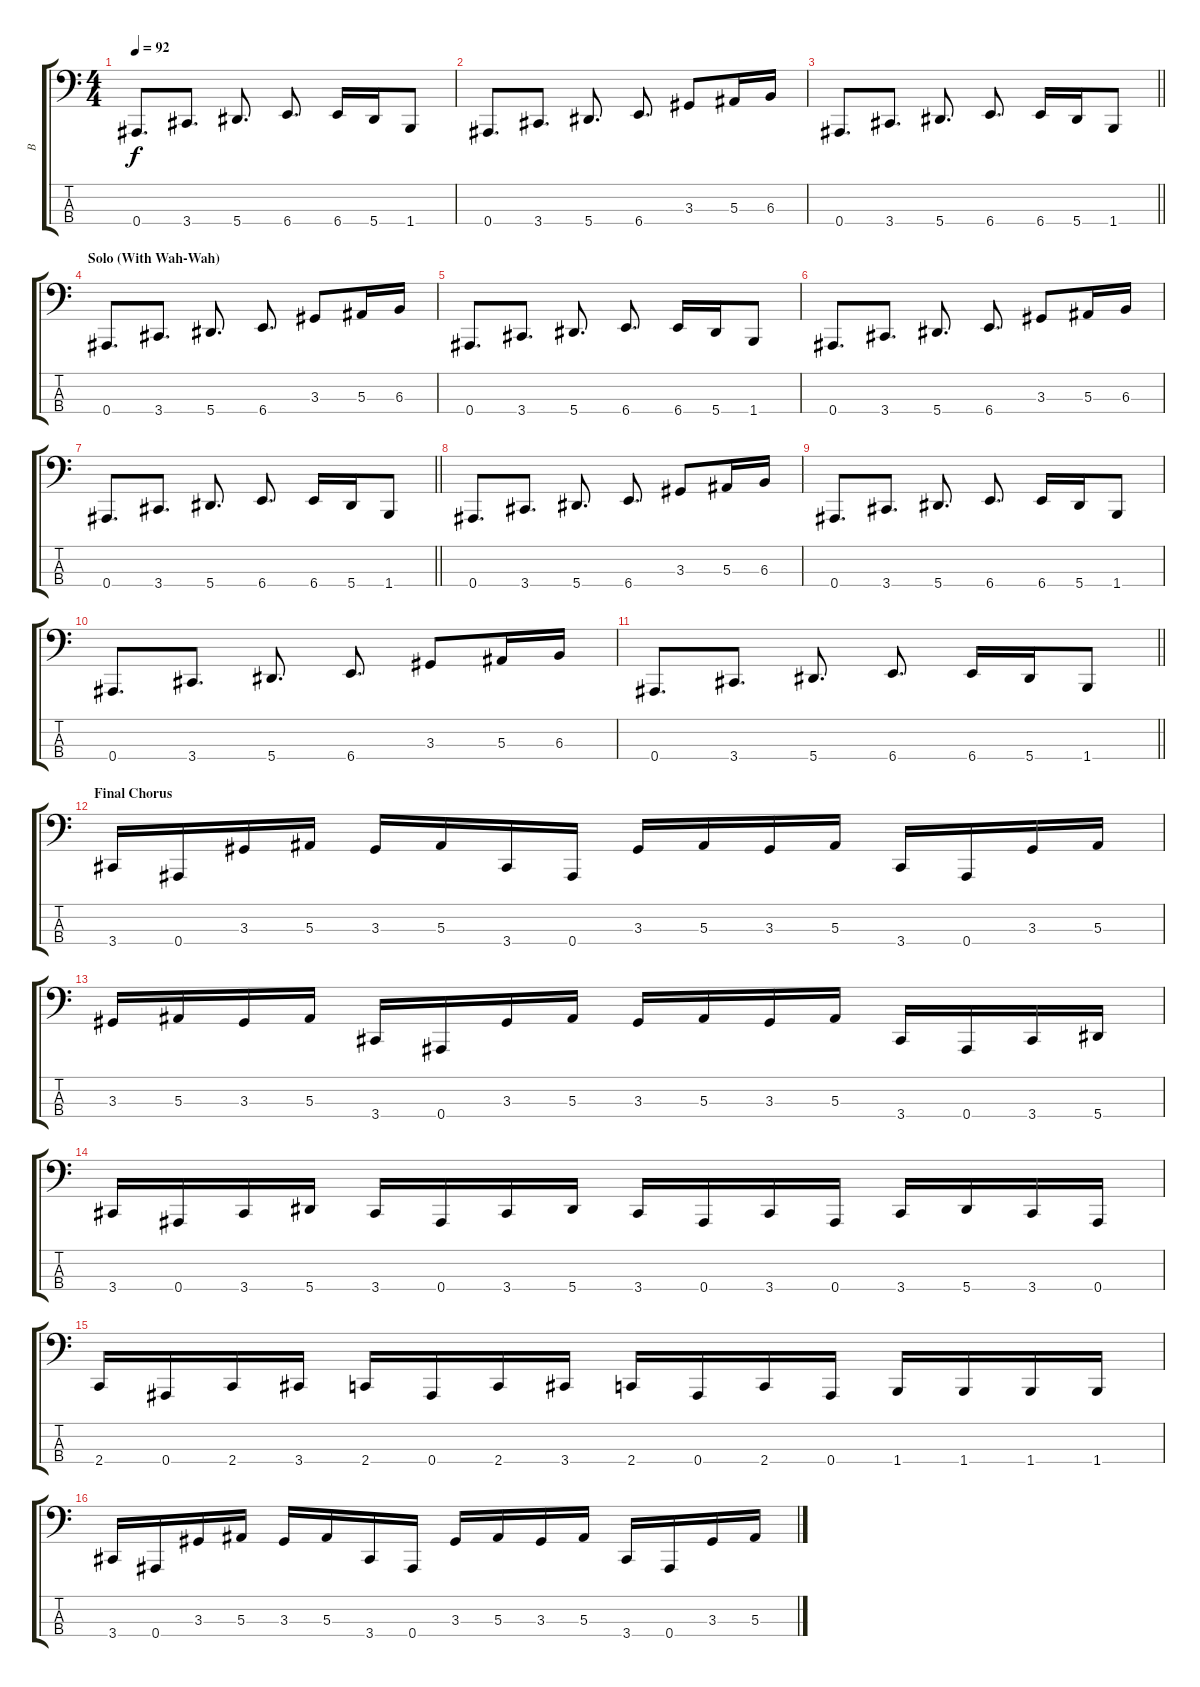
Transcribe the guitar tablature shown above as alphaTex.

\track ("B" "B") {instrument electricbassfinger}
\staff {score tabs}
\tuning (Eb2 Bb1 F1 Bb0) {hide}
\ts (4 4)
\tempo 92
\clef f4
\ks c
0.4.8{d dy f} 3.4.8{d} 5.4.8{d} 6.4.8{d} 6.4.16 5.4.16 1.4.8 |
0.4.8{d} 3.4.8{d} 5.4.8{d} 6.4.8{d} 3.3.8 5.3.16 6.3.16 |
\barLineRight lightlight
0.4.8{d} 3.4.8{d} 5.4.8{d} 6.4.8{d} 6.4.16 5.4.16 1.4.8 |
\section ("" "Solo (With Wah-Wah)")
0.4.8{d} 3.4.8{d} 5.4.8{d} 6.4.8{d} 3.3.8 5.3.16 6.3.16 |
0.4.8{d} 3.4.8{d} 5.4.8{d} 6.4.8{d} 6.4.16 5.4.16 1.4.8 |
0.4.8{d} 3.4.8{d} 5.4.8{d} 6.4.8{d} 3.3.8 5.3.16 6.3.16 |
\barLineRight lightlight
0.4.8{d} 3.4.8{d} 5.4.8{d} 6.4.8{d} 6.4.16 5.4.16 1.4.8 |
0.4.8{d} 3.4.8{d} 5.4.8{d} 6.4.8{d} 3.3.8 5.3.16 6.3.16 |
0.4.8{d} 3.4.8{d} 5.4.8{d} 6.4.8{d} 6.4.16 5.4.16 1.4.8 |
0.4.8{d} 3.4.8{d} 5.4.8{d} 6.4.8{d} 3.3.8 5.3.16 6.3.16 |
\barLineRight lightlight
0.4.8{d} 3.4.8{d} 5.4.8{d} 6.4.8{d} 6.4.16 5.4.16 1.4.8 |
\section ("" "Final Chorus")
3.4.16 0.4.16 3.3.16 5.3.16 3.3.16 5.3.16 3.4.16 0.4.16 3.3.16 5.3.16 3.3.16 5.3.16 3.4.16 0.4.16 3.3.16 5.3.16 |
3.3.16 5.3.16 3.3.16 5.3.16 3.4.16 0.4.16 3.3.16 5.3.16 3.3.16 5.3.16 3.3.16 5.3.16 3.4.16 0.4.16 3.4.16 5.4.16 |
3.4.16 0.4.16 3.4.16 5.4.16 3.4.16 0.4.16 3.4.16 5.4.16 3.4.16 0.4.16 3.4.16 0.4.16 3.4.16 5.4.16 3.4.16 0.4.16 |
2.4.16 0.4.16 2.4.16 3.4.16 2.4.16 0.4.16 2.4.16 3.4.16 2.4.16 0.4.16 2.4.16 0.4.16 1.4.16 1.4.16 1.4.16 1.4.16 |
3.4.16 0.4.16 3.3.16 5.3.16 3.3.16 5.3.16 3.4.16 0.4.16 3.3.16 5.3.16 3.3.16 5.3.16 3.4.16 0.4.16 3.3.16 5.3.16
